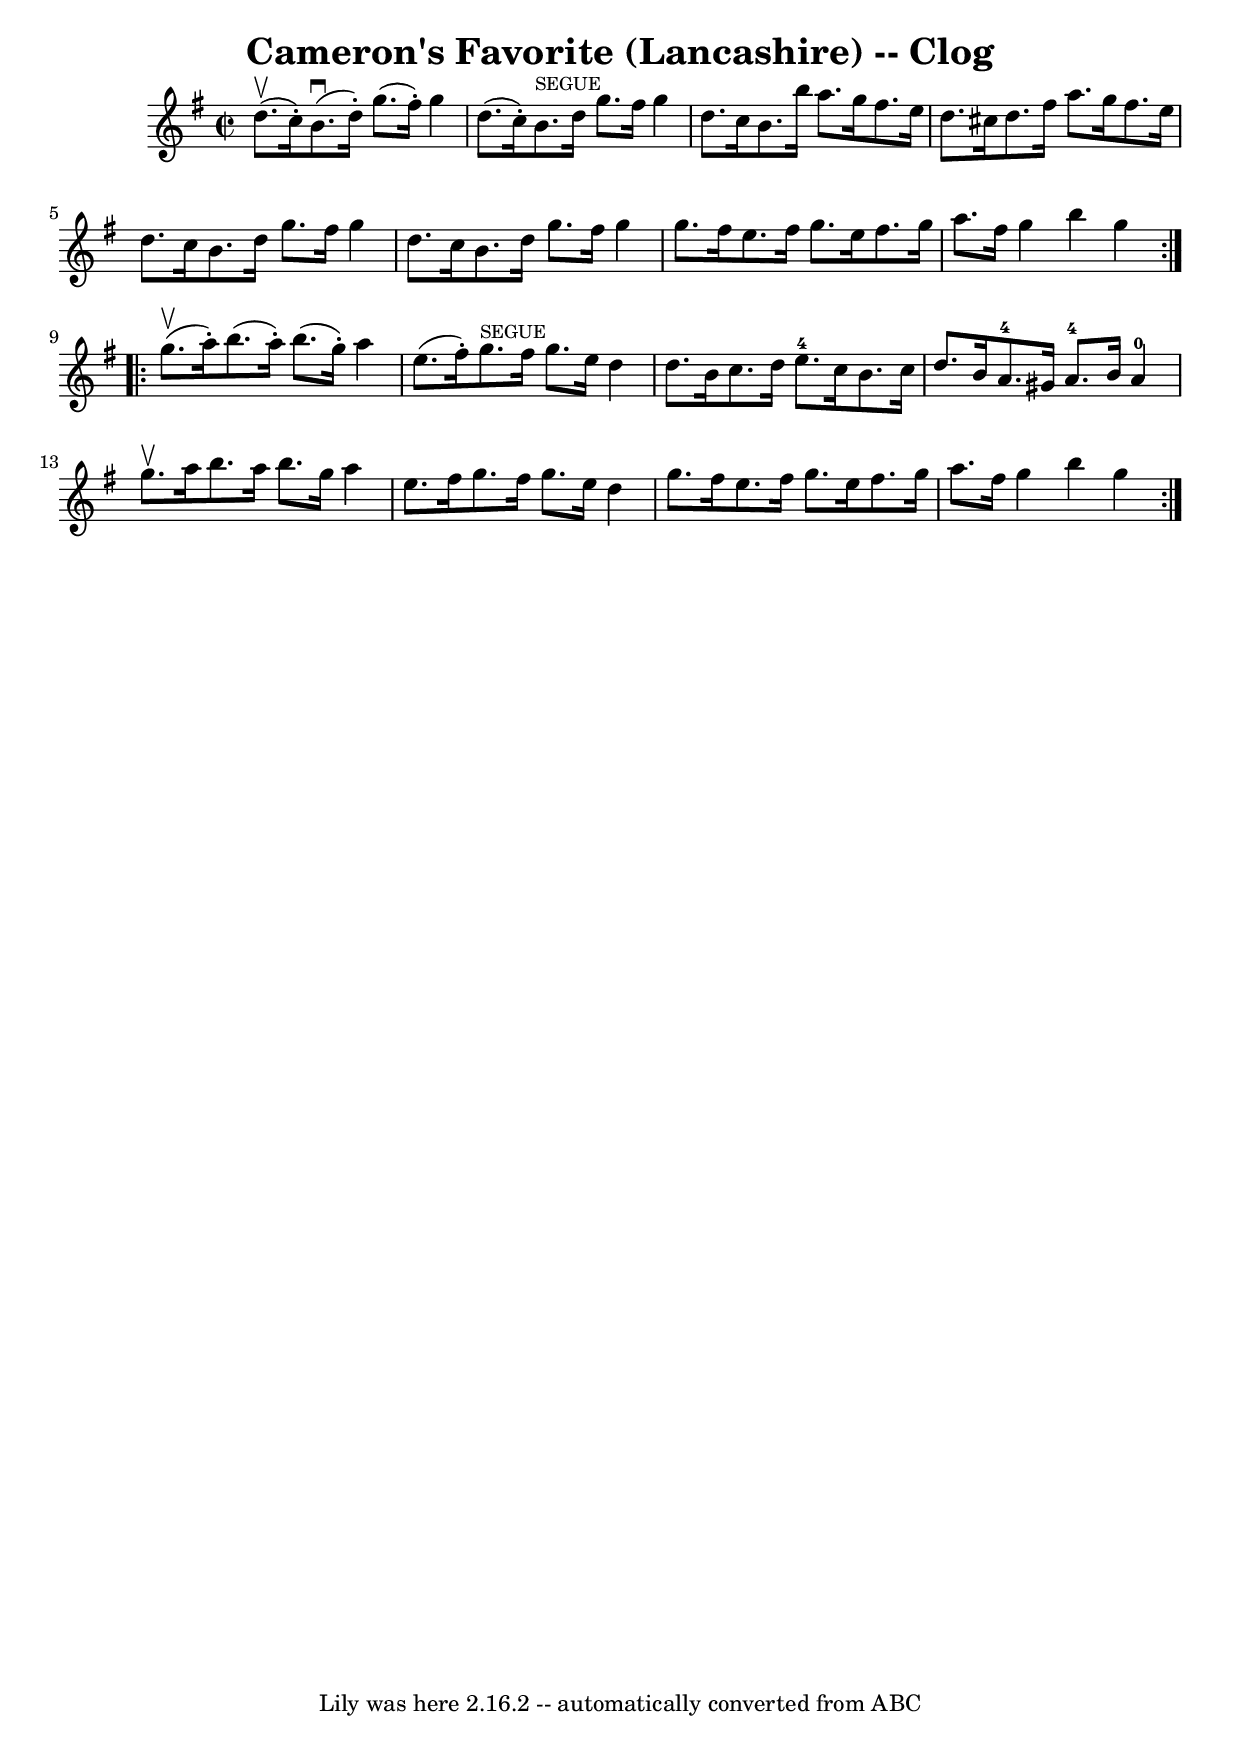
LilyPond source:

\version "2.7.40"
\include "Mammoth.ily"
\header {
	%% book = "Ryan's Mammoth Collection"
	crossRefNumber = "1"
	footnotes = "\\\\160 954"
	origin = "SCOTCH"
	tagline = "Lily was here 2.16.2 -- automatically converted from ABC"
	title = "Cameron's Favorite (Lancashire) -- Clog"
}
voicedefault =  {


\repeat volta 2 {
\override Staff.TimeSignature #'style = #'C
 \time 2/2 \key g \major d''8.^\upbow(c''16 -.) |
 b'8. 
^\downbow(d''16 -.) g''8. (fis''16 -.) g''4 d''8. (c''16 -. 
-)   |
 b'8.^\segue d''16 g''8. fis''16 g''4 d''8.    
c''16    |
 b'8. b''16 a''8. g''16 fis''8. e''16    
d''8. cis''16    |
 d''8. fis''16 a''8. g''16 fis''8.    
e''16 d''8. c''16    |
 b'8. d''16 g''8. fis''16    
g''4 d''8. c''16    |
 b'8. d''16 g''8. fis''16 g''4  
 g''8. fis''16    |
 e''8. fis''16 g''8. e''16 fis''8.  
 g''16 a''8. fis''16    |
 g''4 b''4 g''4  }     
\repeat volta 2 { g''8.^\upbow(a''16 -.) |
 b''8. (a''16 
-.) b''8. (g''16 -.) a''4 e''8. (fis''16 -.)   |
     
g''8.^\segue fis''16 g''8. e''16 d''4 d''8. b'16    |
 
 c''8. d''16 e''8.-4 c''16 b'8. c''16 d''8. b'16    
|
 a'8.-4 gis'16 a'8.-4 b'16 a'4-0 g''8. 
^\upbow a''16    |
 b''8. a''16 b''8. g''16 a''4    
e''8. fis''16    |
 g''8. fis''16 g''8. e''16 d''4    
g''8. fis''16    |
 e''8. fis''16 g''8. e''16 fis''8.    
g''16 a''8. fis''16    |
 g''4 b''4 g''4  }   
}

\score{
    <<

	\context Staff="default"
	{
	    \voicedefault 
	}

    >>
	\layout {
	}
	\midi {}
}
